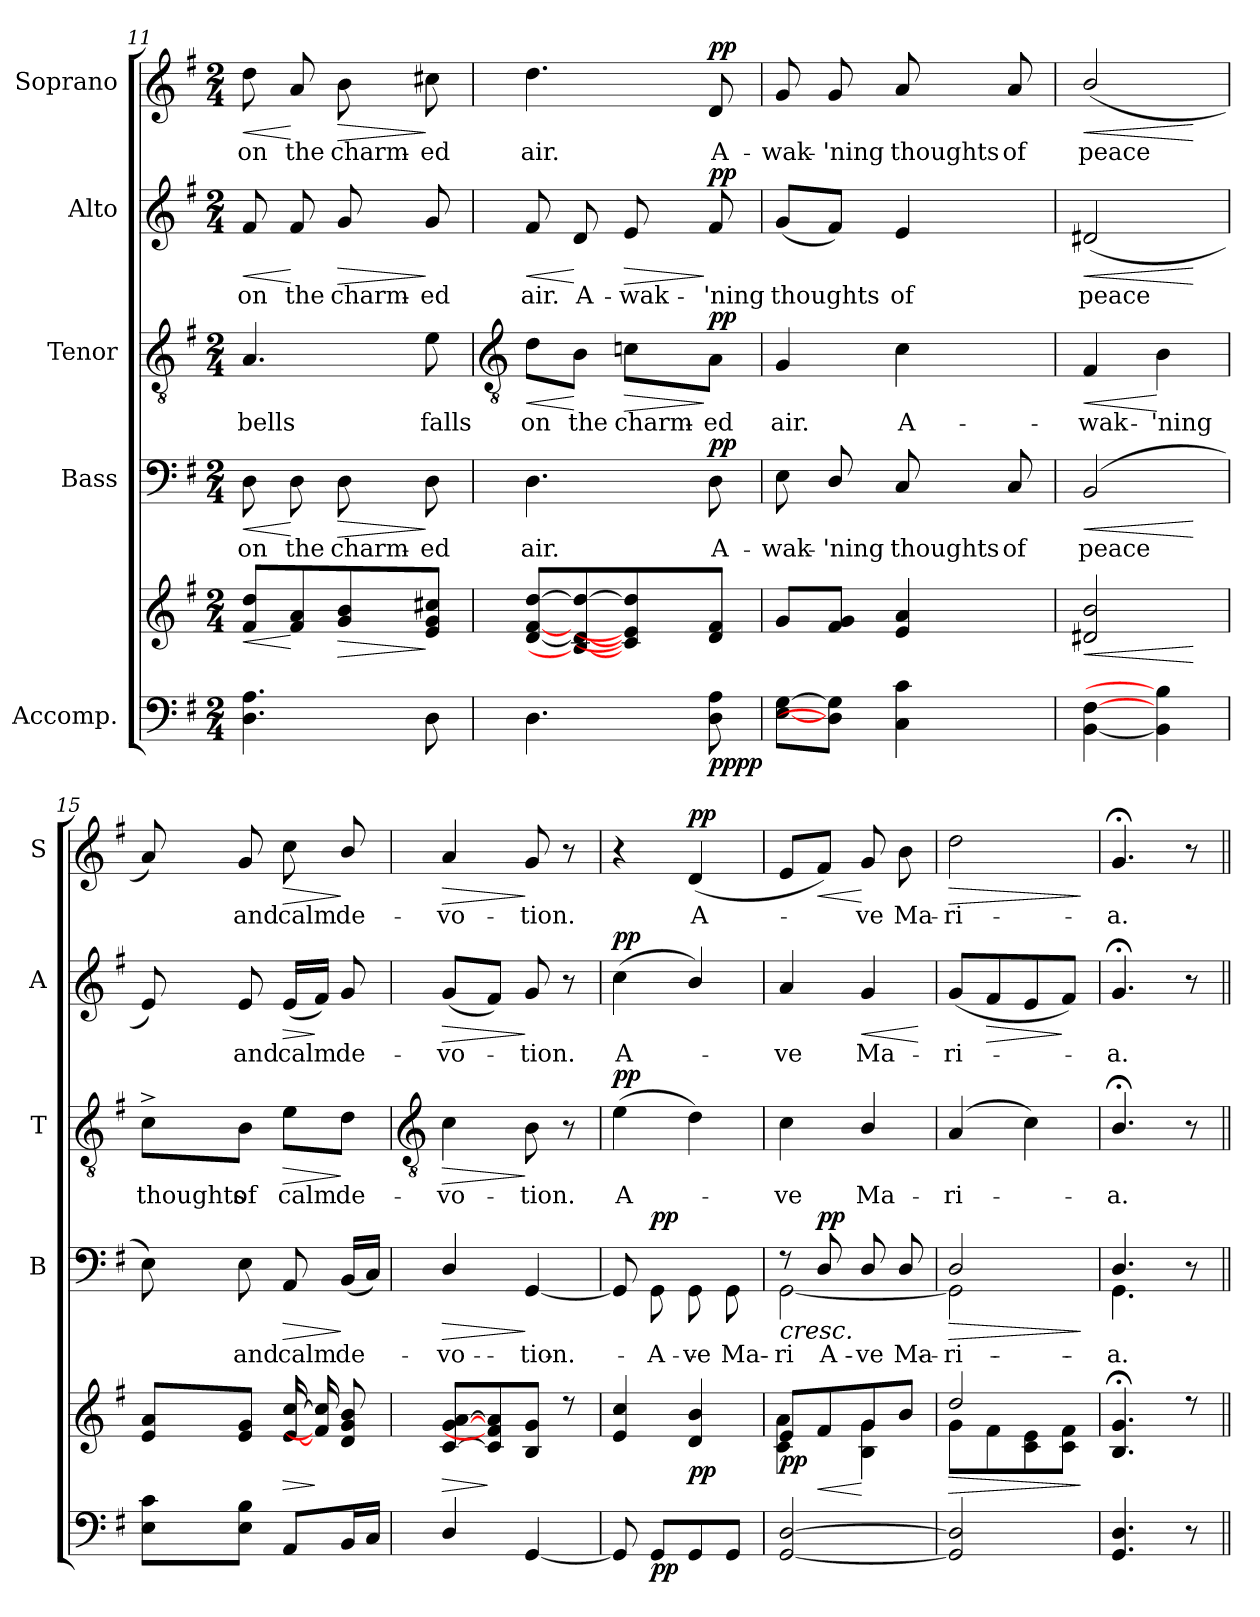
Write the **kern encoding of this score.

**kern	**kern	**dynam	**kern	**text	**dynam	**kern	**text	**dynam	**kern	**text	**dynam	**kern	**text	**dynam
*part5	*part5	*part5	*part4	*part4	*part4	*part3	*part3	*part3	*part2	*part2	*part2	*part1	*part1	*part1
*staff6	*staff5	*staff5/6	*staff4	*staff4	*staff4	*staff3	*staff3	*staff3	*staff2	*staff2	*staff2	*staff1	*staff1	*staff1
*I"Accomp.	*	*	*I"Bass	*	*	*I"Tenor	*	*	*I"Alto	*	*	*I"Soprano	*	*
*	*	*	*I'B	*	*	*I'T	*	*	*I'A	*	*	*I'S	*	*
*clefF4	*clefG2	*	*clefF4	*	*	*clefGv2	*	*	*clefG2	*	*	*clefG2	*	*
*k[f#]	*k[f#]	*	*k[f#]	*	*	*k[f#]	*	*	*k[f#]	*	*	*k[f#]	*	*
*G:	*G:	*	*G:	*	*	*G:	*	*	*G:	*	*	*G:	*	*
*M2/4	*M2/4	*	*M2/4	*	*	*M2/4	*	*	*M2/4	*	*	*M2/4	*	*
=11	=11	=11	=11	=11	=11	=11	=11	=11	=11	=11	=11	=11	=11	=11
!	!	!LO:HP:b	!	!LO:LY:b	!LO:HP:b	!	!LO:LY:b	!	!	!LO:LY:b	!LO:HP:b	!	!LO:LY:b	!LO:HP:b
4.D 4.A	8f# 8ddL	<	8D	on	<	4.A	bells	.	8f#	on	<	8dd	on	<
!	!	!	!	!LO:LY:b	!	!	!	!	!	!LO:LY:b	!	!	!LO:LY:b	!
.	8f# 8a	[	8D	the	[	.	.	.	8f#	the	[	8a	the	[
!	!	!LO:HP:b	!	!LO:LY:b	!LO:HP:b	!	!	!	!	!LO:LY:b	!LO:HP:b	!	!LO:LY:b	!LO:HP:b
.	8g 8b	>	8D	charm-	>	.	.	.	8g	charm-	>	8b	charm-	>
!	!	!	!	!LO:LY:b	!	!	!LO:LY:b	!	!	!LO:LY:b	!	!	!LO:LY:b	!
8D	8e 8g 8cc#XJ	]	8D	-ed	]	8e	falls	.	8g	-ed	]	8cc#X	-ed	]
!!LO:LB:g=z
=12	=12	=12	=12	=12	=12	=12	=12	=12	=12	=12	=12	=12	=12	=12
*	*	*	*	*	*	*clefGv2	*	*	*	*	*	*	*	*
!	!	!	!	!LO:LY:b	!	!	!LO:LY:b	!LO:HP:b	!	!LO:LY:b	!LO:HP:b	!	!LO:LY:b	!
4.D	[8d [8f# [8ddL	.	4.D	air.	.	8d\L	on	<	8f#	air.	<	4.dd	air.	.
!	!	!	!	!	!	!	!LO:LY:b	!	!	!LO:LY:b	!	!	!	!
.	8B_ 8d_ 8dd_	.	.	.	.	8B\J	the	[	8d	A-	[	.	.	.
!	!	!	!	!	!	!	!LO:LY:b	!LO:HP:b	!	!LO:LY:b	!LO:HP:b	!	!	!
.	8cn] 8e] 8dd]	.	.	.	.	8cn\L	charm-	>	8e	-wak-	>	.	.	.
!	!	!LO:DY:b=2	!	!LO:LY:b	!	!	!LO:LY:b	!	!	!LO:LY:b	!	!	!LO:LY:b	!
!	!	!LO:DY:n=1:b	!	!	!LO:DY:b	!	!	!LO:DY:n=1:b	!	!	!LO:DY:n=1:b	!	!	!LO:DY:b
8D 8A	8d 8f#J	pp pp	8D	A-	pp	8A\J	ed	] pp	8f#	'ning	] pp	8d	A-	pp
=13	=13	=13	=13	=13	=13	=13	=13	=13	=13	=13	=13	=13	=13	=13
!	!	!	!	!LO:LY:b	!	!	!LO:LY:b	!	!	!LO:LY:b	!	!	!LO:LY:b	!
[8E [8GL	8gL	.	8E	-wak-	.	4G	air.	.	(<8gL	thoughts	.	8g	-wak-	.
!	!	!	!	!LO:LY:b	!	!	!	!	!	!	!	!	!LO:LY:b	!
8D] 8G]J	8f# 8gJ	.	8D/	-'ning	.	.	.	.	8f#J)	.	.	8g	-'ning	.
!	!	!	!	!LO:LY:b	!	!	!LO:LY:b	!	!	!LO:LY:b	!	!	!LO:LY:b	!
4C 4c	4e 4a	.	8C	thoughts	.	4c	A-	.	4e	of	.	8a	thoughts	.
!	!	!	!	!LO:LY:b	!	!	!	!	!	!	!	!	!LO:LY:b	!
.	.	.	8C	of	.	.	.	.	.	.	.	8a	of	.
=14	=14	=14	=14	=14	=14	=14	=14	=14	=14	=14	=14	=14	=14	=14
!	!	!LO:HP:b	!	!LO:LY:b	!LO:HP:b	!	!LO:LY:b	!LO:HP:b	!	!LO:LY:b	!LO:HP:b	!	!LO:LY:b	!LO:HP:b
[4BB [4F#	2d#X/ 2b/	<	(<2BB	peace	<	4F#	-wak-	<	(<2d#X	peace	<	(<2b/	peace	<
!	!	!	!	!	!	!	!LO:LY:b	!	!	!	!	!	!	!
4BB] 4B]	.	.	.	.	.	4B	-'ning	[	.	.	.	.	.	.
.	.	[	.	.	[	.	.	.	.	.	[	.	.	[
=15	=15	=15	=15	=15	=15	=15	=15	=15	=15	=15	=15	=15	=15	=15
!	!	!	!	!	!	!	!LO:LY:b	!	!	!	!	!	!	!
8E 8cL	8e 8aL	.	8E)	.	.	8c^\L	thoughts	.	8e)	.	.	8a)	.	.
!	!	!	!	!LO:LY:b	!	!	!LO:LY:b	!	!	!LO:LY:b	!	!	!LO:LY:b	!
8E 8BJ	8e 8gJ	.	8E	and	.	8B\J	of	.	8e	and	.	8g	and	.
!	!	!LO:HP:b	!	!LO:LY:b	!LO:HP:b	!	!LO:LY:b	!LO:HP:b	!	!LO:LY:b	!LO:HP:b	!	!LO:LY:b	!LO:HP:b
8AAL	[16e [16ccLL	>	8AA	calm	>	8e\L	calm	>	(<16eLL	calm	>	8cc	calm	>
.	16f#] 16cc]	]	.	.	.	.	.	.	16f#JJ)	.	]	.	.	.
!	!	!	!	!LO:LY:b	!	!	!LO:LY:b	!	!	!LO:LY:b	!	!	!LO:LY:b	!
16BBL	8d 8g 8bJ	.	(<16BBLL	de-	]	8d\J	de-	]	8g	de-	.	8b/	de-	]
16CJJ	.	.	16CJJ)	.	.	.	.	.	.	.	.	.	.	.
!!LO:LB:g=z
=16	=16	=16	=16	=16	=16	=16	=16	=16	=16	=16	=16	=16	=16	=16
*	*	*	*	*	*	*clefGv2	*	*	*	*	*	*	*	*
*	*^	*	*	*	*	*	*	*	*	*	*	*	*	*
!	!	!LO:N:vis=1	!LO:HP:b	!	!LO:LY:b	!LO:HP:b	!	!LO:LY:b	!LO:HP:b	!	!LO:LY:b	!LO:HP:b	!	!LO:LY:b	!LO:HP:b
*	*	*	*	*^	*	*	*	*	*	*	*	*	*	*	*
4D/	[8c [8g [8aL	2ryy	>	2ryy	4D/	vo-	>	4c	-vo-	>	(<8gL	-vo-	>	4a	-vo-	>
.	8c] 8f#] 8a]	.	]	.	.	.	.	.	.	.	8f#J)	.	.	.	.	.
!	!	!	!	!	!	!LO:LY:b	!	!	!LO:LY:b	!	!	!LO:LY:b	!	!	!LO:LY:b	!
[4GG/	8B 8gJ	.	.	.	[4GG/	-tion.	]	8B	-tion.	]	8g	tion.	]	8g	-tion.	]
.	8r	.	.	.	.	.	.	8r	.	.	8r	.	.	8r	.	.
=17	=17	=17	=17	=17	=17	=17	=17	=17	=17	=17	=17	=17	=17	=17	=17	=17
!	!	!LO:N:vis=1	!	!	!	!	!	!	!LO:LY:b	!LO:DY:b	!	!LO:LY:b	!LO:DY:b	!	!	!
8GG/]	4e 4cc	2ryy	.	2ryy	8GG/]	.	.	(>4e	A-	pp	(<4cc	A-	pp	4r	.	.
!	!	!	!LO:DY:b=2	!	!	!LO:LY:b	!LO:DY:b	!	!	!	!	!	!	!	!	!
8GGL	.	.	pp	.	8GG\	A-	pp	.	.	.	.	.	.	.	.	.
!	!	!	!LO:DY:b	!	!	!LO:LY:b	!	!	!	!	!	!	!	!	!LO:LY:b	!LO:DY:b
8GG	4d 4b	.	pp	.	8GG\	-ve	.	4d)	.	.	4b/)	.	.	(<4d	A-	pp
!	!	!	!	!	!	!LO:LY:b	!	!	!	!	!	!	!	!	!	!
8GGJ	.	.	.	.	8GG\	Ma-	.	.	.	.	.	.	.	.	.	.
=18	=18	=18	=18	=18	=18	=18	=18	=18	=18	=18	=18	=18	=18	=18	=18	=18
!	!	!	!LO:DY:b	!	!	!LO:LY:b	!LO:HP:b	!	!LO:LY:b	!	!	!LO:LY:b	!	!	!	!
[2GG [2D	8eL	4c\ 4a\	pp	8r	[2GG\	-ri-	<	4c	ve	.	4a	ve	.	8eL	.	.
!	!	!	!LO:HP:b	!	!	!LO:LY:a	!LO:DY:a	!	!	!	!	!	!	!	!	!LO:HP:b
.	8f#	.	<	8D/	.	-A-	pp	.	.	.	.	.	.	8f#J)	.	<
!	!	!	!	!	!	!LO:LY:a	!	!	!LO:LY:b	!	!	!LO:LY:b	!LO:HP:b	!	!LO:LY:b	!
.	8g	4B\ 4g\	[	8D/	.	-ve	.	4B/	Ma-	.	4g	Ma-	<	8g	ve	[
!	!	!	!	!	!	!LO:LY:a	!	!	!	!	!	!	!	!	!LO:LY:b	!
.	8bJ	.	.	8D/	.	Ma-	.	.	.	.	.	.	.	8b	Ma-	.
*	*v	*v	*	*	*	*	*	*	*	*	*	*	*	*	*	*
*	*	*	*v	*v	*	*	*	*	*	*	*	*	*	*	*
.	.	.	.	.	[	.	.	.	.	.	[	.	.	.
=19	=19	=19	=19	=19	=19	=19	=19	=19	=19	=19	=19	=19	=19	=19
!	!	!LO:HP:b	!	!LO:LY:a	!LO:HP:b	!	!LO:LY:b	!	!	!LO:LY:b	!	!	!LO:LY:b	!LO:HP:b
*	*^	*	*^	*	*	*	*	*	*	*	*	*	*	*
2GG] 2D]	2dd/	8g\L	>	2D/	2GG\]	ri-	>	(<4A	-ri-	.	(<8gL	-ri-	.	2dd	-ri-	>
!	!	!	!	!	!	!	!	!	!	!	!	!	!LO:HP:b	!	!	!
.	.	8f#\	.	.	.	.	.	.	.	.	8f#	.	>	.	.	.
.	.	8c\ 8e\	.	.	.	.	.	4c)	.	.	8e	.	.	.	.	.
.	.	8c\ 8f#\J	.	.	.	.	.	.	.	.	8f#J)	.	]	.	.	.
*	*v	*v	*	*	*	*	*	*	*	*	*	*	*	*	*	*
*	*	*	*v	*v	*	*	*	*	*	*	*	*	*	*	*
.	.	]	.	.	]	.	.	.	.	.	.	.	.	]
=20	=20	=20	=20	=20	=20	=20	=20	=20	=20	=20	=20	=20	=20	=20
*	*^	*	*	*	*	*	*	*	*	*	*	*	*	*
!	!	!LO:N:vis=1	!	!	!LO:LY:a	!	!	!	!	!	!	!	!	!	!
*	*	*	*	*^	*	*	*	*	*	*	*	*	*	*	*
!	!	!	!	!	!	!LO:LY:b	!	!	!LO:LY:b	!	!	!LO:LY:b	!	!	!LO:LY:b	!
4.GG 4.D	4.B;< 4.g;<	2ryy	.	4.D/	4.GG\	a.	.	4.B;</	a.	.	4.g;<	a.	.	4.g;<	-a.	.
8r	8r	.	.	8ryy	8r	.	.	8r	.	.	8r	.	.	8r	.	.
*	*v	*v	*	*	*	*	*	*	*	*	*	*	*	*	*	*
*	*	*	*v	*v	*	*	*	*	*	*	*	*	*	*	*
=||	=||	=||	=||	=||	=||	=||	=||	=||	=||	=||	=||	=||	=||	=||
*-	*-	*-	*-	*-	*-	*-	*-	*-	*-	*-	*-	*-	*-	*-
